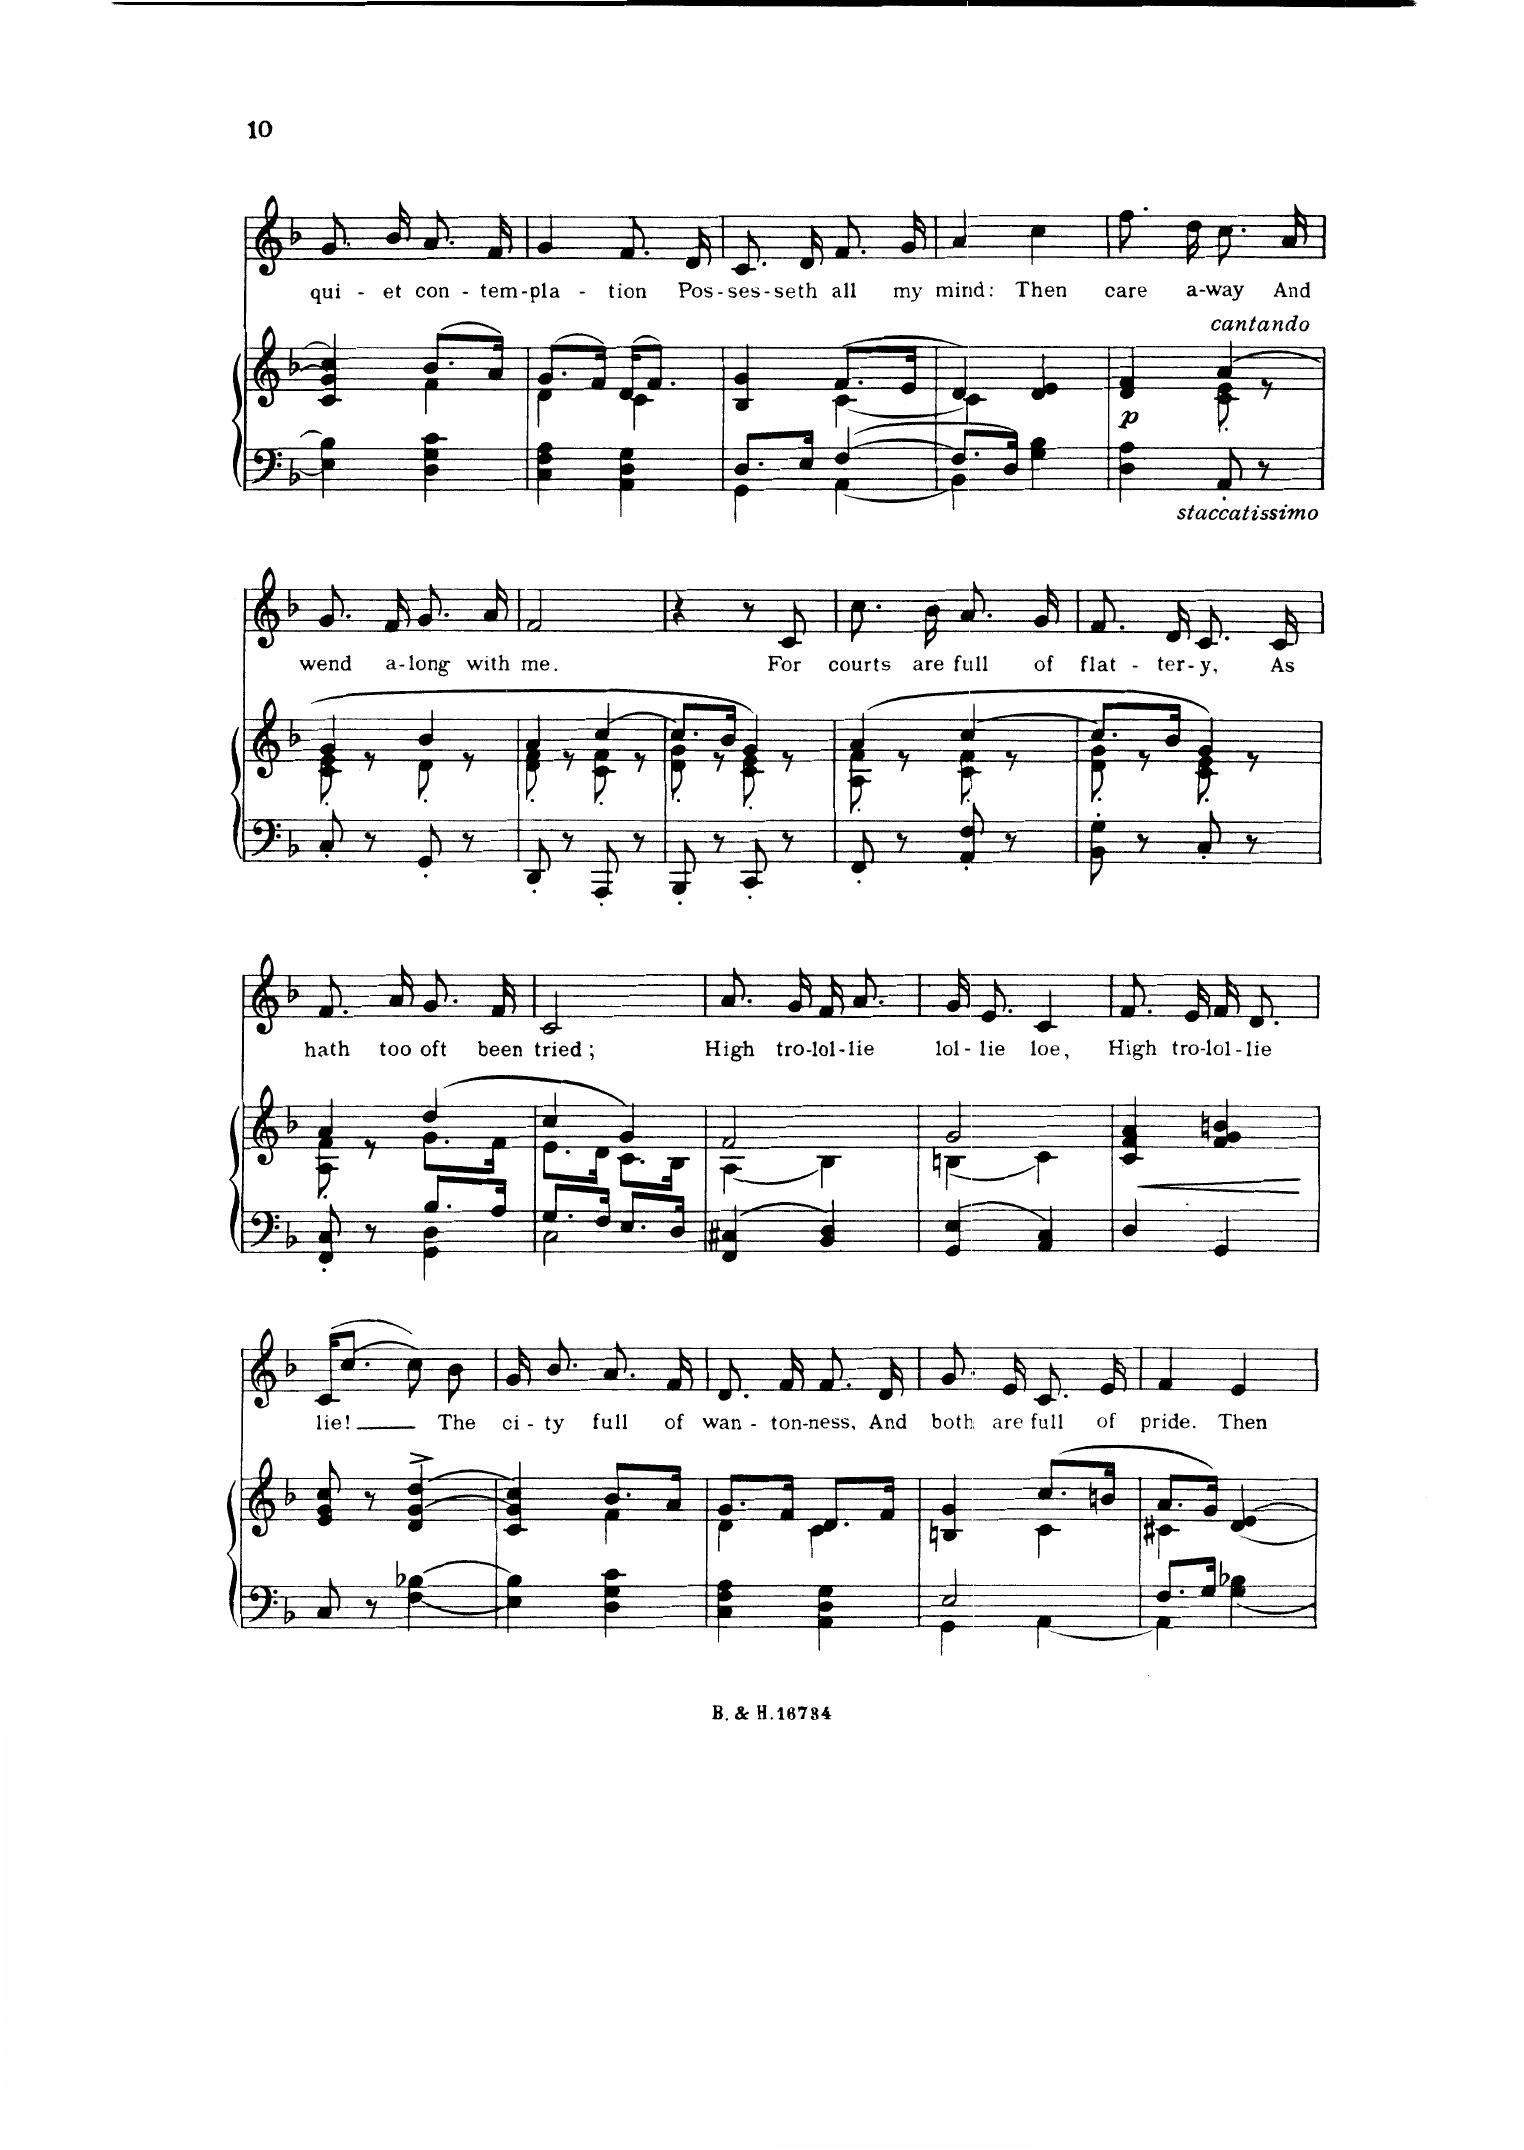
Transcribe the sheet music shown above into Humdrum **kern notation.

**kern	**kern	**dynam	**kern	**text
*part2	*part2	*part2	*part1	*part1
*staff3	*staff2	*staff2/3	*staff1	*staff1
*I"Piano	*	*	*I"Voice	*
*I'Pno	*	*	*	*
*clefF4	*clefG2	*	*clefG2	*
*k[b-]	*k[b-]	*	*k[b-]	*
*M2/4	*M2/4	*	*M2/4	*
=13	=13	=13	=13	=13
*	*^	*	*	*
4E\ 4B-\]	4c/ 4g/] 4cc/	4ryy	.	8.g/	qui-
.	.	.	.	16b-/	-et
4D\ 4G\ 4c\	(8.b-/L	4f\	.	8.a/	con-
.	16a/Jk)	.	.	16f/	-tem-
=14	=14	=14	=14	=14	=14
4C\ 4F\ 4A\	(8.g/L	4d\	.	4g/	-pla-
.	16f/Jk)	.	.	.	.
4AA\ 4D\ 4G\	(16d/KL	4c\	.	8.f/	-tion
.	8.f/J)	.	.	.	.
.	.	.	.	16d/	Pos-
=15	=15	=15	=15	=15	=15
*^	*	*	*	*	*
8.D/L	4GG\	4B-/ 4g/	4ryy	.	8.c/	-ses-
16E/Jk	.	.	.	.	16d/	-seth
[4F/	4AA\	(8.f/L	[4c\	.	8.f/	all
.	.	16e/Jk	.	.	16g/	my
=16	=16	=16	=16	=16	=16	=16
8.F/L]	4BB-\	4d/)	4c\]	.	4a/	mind:
16D/Jk	.	.	.	.	.	.
4G\ 4B-\	4ryy	4d/ 4e/	4ryy	.	4cc\	Then
=17	=17	=17	=17	=17	=17	=17
!	!	!	!	!LO:DY:b	!	!
*v	*v	*	*	*	*	*
4D\ 4A\	4d/ 4f/	4ryy	p	8.ff\	care
.	.	.	.	16dd\	a-
!	!LO:TX:i:t=cantando	!	!	!	!
!LO:TX:i:t=staccatissimo	!	!	!	!	!
8AA'/	(4a/	8c\' 8e\'	.	8.cc\	-way
8r	.	8r	.	.	.
.	.	.	.	16a/	And
=18	=18	=18	=18	=18	=18
8C'/	4g/	8c\' 8e\'	.	8.g/	wend
8r	.	8r	.	.	.
.	.	.	.	16f/	a-
8GG'/	4b-/	8d'\	.	8.g/	-long
8r	.	8r	.	.	.
.	.	.	.	16a/	with
=19	=19	=19	=19	=19	=19
8DD'/	4a/	8d\' 8f\'	.	2f/	me.
8r	.	8r	.	.	.
8AAA'/	[4cc/	8c\' 8f\'	.	.	.
8r	.	8r	.	.	.
=20	=20	=20	=20	=20	=20
8BBB-'/	8.cc/L]	8d\' 8g\'	.	4r	.
8r	.	8r	.	.	.
.	16b-/Jk	.	.	.	.
8CC'/	4g/)	8c\' 8e\'	.	8r	.
8r	.	8r	.	8c/	For
=21	=21	=21	=21	=21	=21
8FF'/	(4a/	8A\' 8f\'	.	8.cc\	courts
8r	.	8r	.	.	.
.	.	.	.	16b-\	are
8AA/' 8F/'	[4cc/	8c\' 8f\'	.	8.a/	full
8r	.	8r	.	.	.
.	.	.	.	16g/	of
=22	=22	=22	=22	=22	=22
8BB-\' 8G\'	8.cc/L]	8d\' 8g\'	.	8.f/	flat-
8r	.	8r	.	.	.
.	16b-/Jk	.	.	16d/	-ter-
8C'/	4g/)	8c\' 8e\'	.	8.c/	-y,
8r	.	8r	.	.	.
.	.	.	.	16c/	As
=23	=23	=23	=23	=23	=23
*^	*	*	*	*	*
8FF/' 8C/'	4ryy	4a/	8A\' 8f\'	.	8.f/	hath
8r	.	.	8r	.	.	.
.	.	.	.	.	16a/	too
8.B-/L	4GG\ 4D\	(4dd/	8.g\L	.	8.g/	oft
16A/Jk	.	.	16f\Jk	.	16f/	been
=24	=24	=24	=24	=24	=24	=24
8.G/L	2C\	4cc/	8.e\L	.	2c/	tried;
16F/Jk	.	.	16d\Jk	.	.	.
8.E/L	.	4g/)	8.c\L	.	.	.
16D/Jk	.	.	16B-\Jk	.	.	.
*v	*v	*	*	*	*	*
=25	=25	=25	=25	=25	=25
4FF/ 4C#X/	2f/	(4A\	.	8.a/	High
.	.	.	.	16g/	tro-
4BB-/ 4D/	.	4B-\)	.	16f/	-lol-
.	.	.	.	8.a/	-lie
=26	=26	=26	=26	=26	=26
4GG/ 4E/	2g/	(4Bn\	.	16g/	lol-
.	.	.	.	8.e/	-lie
4AA/ 4C/	.	4c\)	.	4c/	loe,
=27	=27	=27	=27	=27	=27
!	!	!	!LO:HP:b	!	!
*	*v	*v	*	*	*
4D/	4c/ 4f/ 4a/	<	8.f/	High
.	.	.	16e/	tro-
4GG/	4f/ 4g/ 4bn/	.	16f/	-lol-
.	.	.	8.d/	-lie
.	.	[	.	.
=28	=28	=28	=28	=28
8C/	8e/ 8g/ 8cc/	.	(16c/KL	lie!
.	.	.	[8.cc/J	.
8r	8r	.	.	.
4F\ [4B-X\	(4d/^> [4g/^> 4dd/^>	.	8cc\])	.
.	.	.	8b-\	The
=29	=29	=29	=29	=29
*	*^	*	*	*
4E\ 4B-\]	4c/ 4g/] 4cc/)	4ryy	.	16g/	ci-
.	.	.	.	8.b-\	-ty
4D\ 4G\ 4c\	8.b-/L	4f\	.	8.a/	full
.	16a/Jk	.	.	16f/	of
=30	=30	=30	=30	=30	=30
4C\ 4F\ 4A\	8.g/L	4d\	.	8.d/	wan-
.	16f/Jk	.	.	16f/	-ton-
4AA\ 4D\ 4G\	8.d/L	4c\	.	8.f/	-ness,
.	16f/Jk	.	.	16d/	And
=31	=31	=31	=31	=31	=31
*^	*	*	*	*	*
2E/	4GG\	4Bn/ 4g/	4ryy	.	8.g/	both
.	.	.	.	.	16e/	are
.	4AA\	(8.cc/L	4c\	.	8.c/	full
.	.	16bn/Jk	.	.	16e/	of
=32	=32	=32	=32	=32	=32	=32
8.F/L	4BB-\	8.a/L	4c#X\	.	4f/	pride.
16G/Jk	.	16g/Jk)	.	.	.	.
4G\ 4B-X\	4ryy	[4d/ 4e/	4ryy	.	4e/	Then
*v	*v	*	*	*	*	*
*	*v	*v	*	*	*
=	=	=	=	=
*-	*-	*-	*-	*-
